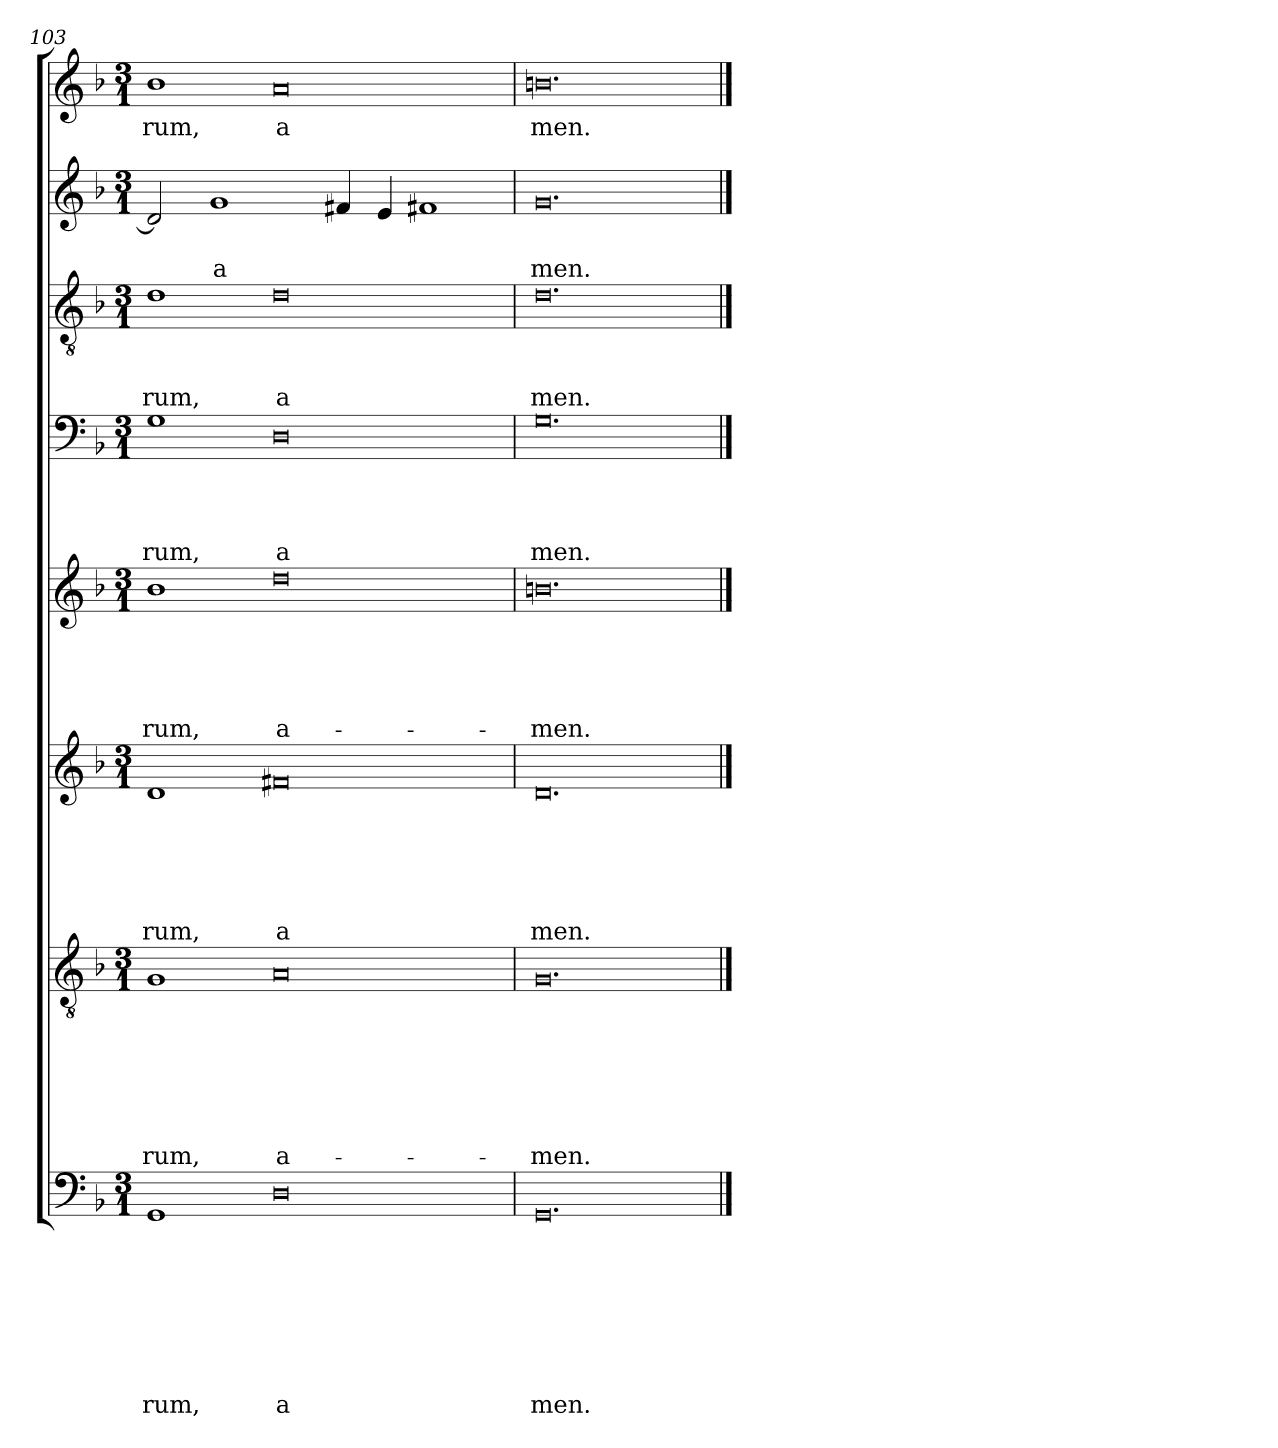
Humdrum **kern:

**kern	**text	**text	**text	**text	**text	**text	**text	**text	**kern	**text	**text	**text	**text	**text	**text	**text	**kern	**text	**text	**text	**text	**text	**text	**kern	**text	**text	**text	**text	**text	**kern	**text	**text	**text	**text	**kern	**text	**text	**text	**kern	**text	**text	**kern	**text
*part8	*part8	*part8	*part8	*part8	*part8	*part8	*part8	*part8	*part7	*part7	*part7	*part7	*part7	*part7	*part7	*part7	*part6	*part6	*part6	*part6	*part6	*part6	*part6	*part5	*part5	*part5	*part5	*part5	*part5	*part4	*part4	*part4	*part4	*part4	*part3	*part3	*part3	*part3	*part2	*part2	*part2	*part1	*part1
*staff8	*staff8	*staff8	*staff8	*staff8	*staff8	*staff8	*staff8	*staff8	*staff7	*staff7	*staff7	*staff7	*staff7	*staff7	*staff7	*staff7	*staff6	*staff6	*staff6	*staff6	*staff6	*staff6	*staff6	*staff5	*staff5	*staff5	*staff5	*staff5	*staff5	*staff4	*staff4	*staff4	*staff4	*staff4	*staff3	*staff3	*staff3	*staff3	*staff2	*staff2	*staff2	*staff1	*staff1
*clefF4	*	*	*	*	*	*	*	*	*clefGv2	*	*	*	*	*	*	*	*clefG2	*	*	*	*	*	*	*clefG2	*	*	*	*	*	*clefF4	*	*	*	*	*clefGv2	*	*	*	*clefG2	*	*	*clefG2	*
*k[b-]	*	*	*	*	*	*	*	*	*k[b-]	*	*	*	*	*	*	*	*k[b-]	*	*	*	*	*	*	*k[b-]	*	*	*	*	*	*k[b-]	*	*	*	*	*k[b-]	*	*	*	*k[b-]	*	*	*k[b-]	*
*F:	*	*	*	*	*	*	*	*	*F:	*	*	*	*	*	*	*	*F:	*	*	*	*	*	*	*F:	*	*	*	*	*	*F:	*	*	*	*	*F:	*	*	*	*F:	*	*	*F:	*
*M3/1	*	*	*	*	*	*	*	*	*M3/1	*	*	*	*	*	*	*	*M3/1	*	*	*	*	*	*	*M3/1	*	*	*	*	*	*M3/1	*	*	*	*	*M3/1	*	*	*	*M3/1	*	*	*M3/1	*
=103	=103	=103	=103	=103	=103	=103	=103	=103	=103	=103	=103	=103	=103	=103	=103	=103	=103	=103	=103	=103	=103	=103	=103	=103	=103	=103	=103	=103	=103	=103	=103	=103	=103	=103	=103	=103	=103	=103	=103	=103	=103	=103	=103
!	!	!	!	!	!	!	!	!LO:LY:b	!	!	!	!	!	!	!	!LO:LY:b	!	!	!	!	!	!	!LO:LY:b	!	!	!	!	!	!LO:LY:b	!	!	!	!	!LO:LY:b	!	!	!	!LO:LY:b	!	!	!	!	!LO:LY:b
1GG	.	.	.	.	.	.	.	rum,	1G	.	.	.	.	.	.	-rum,	1d	.	.	.	.	.	rum,	1b-	.	.	.	.	-rum,	1G	.	.	.	rum,	1d	.	.	rum,	2d/]	.	.	1b-	rum,
!	!	!	!	!	!	!	!	!	!	!	!	!	!	!	!	!	!	!	!	!	!	!	!	!	!	!	!	!	!	!	!	!	!	!	!	!	!	!	!	!	!LO:LY:b:rj	!	!
.	.	.	.	.	.	.	.	.	.	.	.	.	.	.	.	.	.	.	.	.	.	.	.	.	.	.	.	.	.	.	.	.	.	.	.	.	.	.	1g	.	a	.	.
!	!	!	!	!	!	!	!	!LO:LY:b	!	!	!	!	!	!	!	!LO:LY:b	!	!	!	!	!	!	!LO:LY:b	!	!	!	!	!	!LO:LY:b	!	!	!	!	!LO:LY:b	!	!	!	!LO:LY:b	!	!	!	!	!LO:LY:b
0D	.	.	.	.	.	.	.	a	0A	.	.	.	.	.	.	a-	0f#X	.	.	.	.	.	a	0dd	.	.	.	.	a-	0D	.	.	.	a	0d	.	.	a	.	.	.	0a	a
.	.	.	.	.	.	.	.	.	.	.	.	.	.	.	.	.	.	.	.	.	.	.	.	.	.	.	.	.	.	.	.	.	.	.	.	.	.	.	4f#X/	.	.	.	.
.	.	.	.	.	.	.	.	.	.	.	.	.	.	.	.	.	.	.	.	.	.	.	.	.	.	.	.	.	.	.	.	.	.	.	.	.	.	.	4e/	.	.	.	.
.	.	.	.	.	.	.	.	.	.	.	.	.	.	.	.	.	.	.	.	.	.	.	.	.	.	.	.	.	.	.	.	.	.	.	.	.	.	.	1f#X	.	.	.	.
=104	=104	=104	=104	=104	=104	=104	=104	=104	=104	=104	=104	=104	=104	=104	=104	=104	=104	=104	=104	=104	=104	=104	=104	=104	=104	=104	=104	=104	=104	=104	=104	=104	=104	=104	=104	=104	=104	=104	=104	=104	=104	=104	=104
!	!	!	!	!	!	!	!	!LO:LY:b	!	!	!	!	!	!	!	!LO:LY:b	!	!	!	!	!	!	!LO:LY:b	!	!	!	!	!	!LO:LY:b	!	!	!	!	!LO:LY:b	!	!	!	!LO:LY:b	!	!	!LO:LY:b	!	!LO:LY:b
0.GG	.	.	.	.	.	.	.	men.	0.G	.	.	.	.	.	.	-men.	0.d	.	.	.	.	.	men.	0.bn	.	.	.	.	-men.	0.G	.	.	.	men.	0.d	.	.	men.	0.g	.	men.	0.bn	men.
==	==	==	==	==	==	==	==	==	==	==	==	==	==	==	==	==	==	==	==	==	==	==	==	==	==	==	==	==	==	==	==	==	==	==	==	==	==	==	==	==	==	==	==
*-	*-	*-	*-	*-	*-	*-	*-	*-	*-	*-	*-	*-	*-	*-	*-	*-	*-	*-	*-	*-	*-	*-	*-	*-	*-	*-	*-	*-	*-	*-	*-	*-	*-	*-	*-	*-	*-	*-	*-	*-	*-	*-	*-
